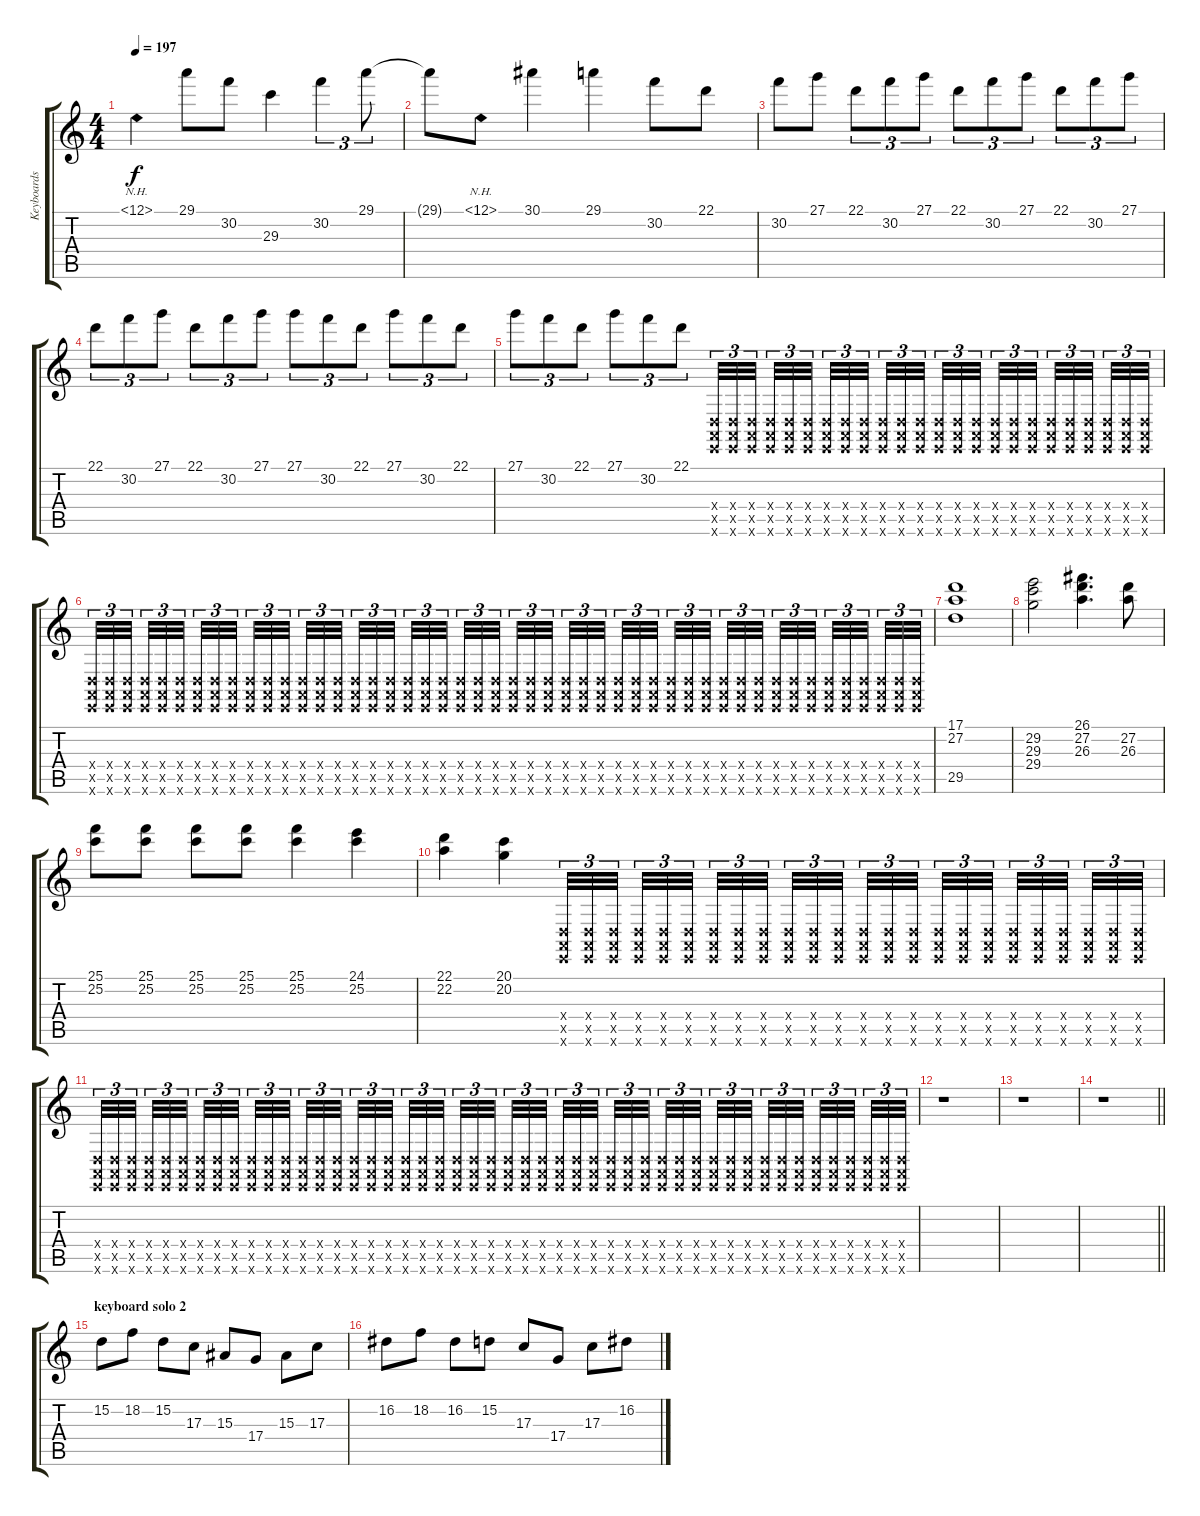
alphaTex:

\track ("Keyboards and Synths (Lord)" "Keyboards ") {instrument drawbarorgan}
\staff {score tabs}
\tuning (E4 B3 G3 D3 A2 E2) {hide}
\ts (4 4)
\tempo 197
\clef g2
\ks c
20.1{nh}.4{dy f} 29.1.8 30.2.8 29.3.4 30.2.4{tu (3 2)} 29.1.8{tu (3 2)} |
29.1{t}.8 20.1{nh}.8 30.1.4 29.1.4 30.2.8 22.1.8 |
30.2.8 27.1.8 22.1.8{tu (3 2)} 30.2.8{tu (3 2)} 27.1.8{tu (3 2)} 22.1.8{tu (3 2)} 30.2.8{tu (3 2)} 27.1.8{tu (3 2)} 22.1.8{tu (3 2)} 30.2.8{tu (3 2)} 27.1.8{tu (3 2)} |
22.1.8{tu (3 2)} 30.2.8{tu (3 2)} 27.1.8{tu (3 2)} 22.1.8{tu (3 2)} 30.2.8{tu (3 2)} 27.1.8{tu (3 2)} 27.1.8{tu (3 2)} 30.2.8{tu (3 2)} 22.1.8{tu (3 2)} 27.1.8{tu (3 2)} 30.2.8{tu (3 2)} 22.1.8{tu (3 2)} |
27.1.8{tu (3 2)} 30.2.8{tu (3 2)} 22.1.8{tu (3 2)} 27.1.8{tu (3 2)} 30.2.8{tu (3 2)} 22.1.8{tu (3 2)} (0.4{x} 0.5{x} 0.6{x}).32{tu (3 2)} (0.4{x} 0.5{x} 0.6{x}).32{tu (3 2)} (0.4{x} 0.5{x} 0.6{x}).32{tu (3 2) beam splitsecondary} (0.4{x} 0.5{x} 0.6{x}).32{tu (3 2)} (0.4{x} 0.5{x} 0.6{x}).32{tu (3 2)} (0.4{x} 0.5{x} 0.6{x}).32{tu (3 2) beam splitsecondary} (0.4{x} 0.5{x} 0.6{x}).32{tu (3 2)} (0.4{x} 0.5{x} 0.6{x}).32{tu (3 2)} (0.4{x} 0.5{x} 0.6{x}).32{tu (3 2) beam splitsecondary} (0.4{x} 0.5{x} 0.6{x}).32{tu (3 2)} (0.4{x} 0.5{x} 0.6{x}).32{tu (3 2)} (0.4{x} 0.5{x} 0.6{x}).32{tu (3 2)} (0.4{x} 0.5{x} 0.6{x}).32{tu (3 2)} (0.4{x} 0.5{x} 0.6{x}).32{tu (3 2)} (0.4{x} 0.5{x} 0.6{x}).32{tu (3 2) beam splitsecondary} (0.4{x} 0.5{x} 0.6{x}).32{tu (3 2)} (0.4{x} 0.5{x} 0.6{x}).32{tu (3 2)} (0.4{x} 0.5{x} 0.6{x}).32{tu (3 2) beam splitsecondary} (0.4{x} 0.5{x} 0.6{x}).32{tu (3 2)} (0.4{x} 0.5{x} 0.6{x}).32{tu (3 2)} (0.4{x} 0.5{x} 0.6{x}).32{tu (3 2) beam splitsecondary} (0.4{x} 0.5{x} 0.6{x}).32{tu (3 2)} (0.4{x} 0.5{x} 0.6{x}).32{tu (3 2)} (0.4{x} 0.5{x} 0.6{x}).32{tu (3 2)} |
(0.4{x} 0.5{x} 0.6{x}).32{tu (3 2)} (0.4{x} 0.5{x} 0.6{x}).32{tu (3 2)} (0.4{x} 0.5{x} 0.6{x}).32{tu (3 2) beam splitsecondary} (0.4{x} 0.5{x} 0.6{x}).32{tu (3 2)} (0.4{x} 0.5{x} 0.6{x}).32{tu (3 2)} (0.4{x} 0.5{x} 0.6{x}).32{tu (3 2) beam splitsecondary} (0.4{x} 0.5{x} 0.6{x}).32{tu (3 2)} (0.4{x} 0.5{x} 0.6{x}).32{tu (3 2)} (0.4{x} 0.5{x} 0.6{x}).32{tu (3 2) beam splitsecondary} (0.4{x} 0.5{x} 0.6{x}).32{tu (3 2)} (0.4{x} 0.5{x} 0.6{x}).32{tu (3 2)} (0.4{x} 0.5{x} 0.6{x}).32{tu (3 2)} (0.4{x} 0.5{x} 0.6{x}).32{tu (3 2)} (0.4{x} 0.5{x} 0.6{x}).32{tu (3 2)} (0.4{x} 0.5{x} 0.6{x}).32{tu (3 2) beam splitsecondary} (0.4{x} 0.5{x} 0.6{x}).32{tu (3 2)} (0.4{x} 0.5{x} 0.6{x}).32{tu (3 2)} (0.4{x} 0.5{x} 0.6{x}).32{tu (3 2) beam splitsecondary} (0.4{x} 0.5{x} 0.6{x}).32{tu (3 2)} (0.4{x} 0.5{x} 0.6{x}).32{tu (3 2)} (0.4{x} 0.5{x} 0.6{x}).32{tu (3 2) beam splitsecondary} (0.4{x} 0.5{x} 0.6{x}).32{tu (3 2)} (0.4{x} 0.5{x} 0.6{x}).32{tu (3 2)} (0.4{x} 0.5{x} 0.6{x}).32{tu (3 2)} (0.4{x} 0.5{x} 0.6{x}).32{tu (3 2)} (0.4{x} 0.5{x} 0.6{x}).32{tu (3 2)} (0.4{x} 0.5{x} 0.6{x}).32{tu (3 2) beam splitsecondary} (0.4{x} 0.5{x} 0.6{x}).32{tu (3 2)} (0.4{x} 0.5{x} 0.6{x}).32{tu (3 2)} (0.4{x} 0.5{x} 0.6{x}).32{tu (3 2) beam splitsecondary} (0.4{x} 0.5{x} 0.6{x}).32{tu (3 2)} (0.4{x} 0.5{x} 0.6{x}).32{tu (3 2)} (0.4{x} 0.5{x} 0.6{x}).32{tu (3 2) beam splitsecondary} (0.4{x} 0.5{x} 0.6{x}).32{tu (3 2)} (0.4{x} 0.5{x} 0.6{x}).32{tu (3 2)} (0.4{x} 0.5{x} 0.6{x}).32{tu (3 2)} (0.4{x} 0.5{x} 0.6{x}).32{tu (3 2)} (0.4{x} 0.5{x} 0.6{x}).32{tu (3 2)} (0.4{x} 0.5{x} 0.6{x}).32{tu (3 2) beam splitsecondary} (0.4{x} 0.5{x} 0.6{x}).32{tu (3 2)} (0.4{x} 0.5{x} 0.6{x}).32{tu (3 2)} (0.4{x} 0.5{x} 0.6{x}).32{tu (3 2) beam splitsecondary} (0.4{x} 0.5{x} 0.6{x}).32{tu (3 2)} (0.4{x} 0.5{x} 0.6{x}).32{tu (3 2)} (0.4{x} 0.5{x} 0.6{x}).32{tu (3 2) beam splitsecondary} (0.4{x} 0.5{x} 0.6{x}).32{tu (3 2)} (0.4{x} 0.5{x} 0.6{x}).32{tu (3 2)} (0.4{x} 0.5{x} 0.6{x}).32{tu (3 2)} |
(17.1 27.2 29.5).1 |
(29.2 29.3 29.4).2 (26.1 27.2 26.3).4{d} (27.2 26.3).8 |
(25.1 25.2).8 (25.1 25.2).8 (25.1 25.2).8 (25.1 25.2).8 (25.1 25.2).4 (24.1 25.2).4 |
(22.1 22.2).4 (20.1 20.2).4 (0.4{x} 0.5{x} 0.6{x}).32{tu (3 2)} (0.4{x} 0.5{x} 0.6{x}).32{tu (3 2)} (0.4{x} 0.5{x} 0.6{x}).32{tu (3 2) beam splitsecondary} (0.4{x} 0.5{x} 0.6{x}).32{tu (3 2)} (0.4{x} 0.5{x} 0.6{x}).32{tu (3 2)} (0.4{x} 0.5{x} 0.6{x}).32{tu (3 2) beam splitsecondary} (0.4{x} 0.5{x} 0.6{x}).32{tu (3 2)} (0.4{x} 0.5{x} 0.6{x}).32{tu (3 2)} (0.4{x} 0.5{x} 0.6{x}).32{tu (3 2) beam splitsecondary} (0.4{x} 0.5{x} 0.6{x}).32{tu (3 2)} (0.4{x} 0.5{x} 0.6{x}).32{tu (3 2)} (0.4{x} 0.5{x} 0.6{x}).32{tu (3 2)} (0.4{x} 0.5{x} 0.6{x}).32{tu (3 2)} (0.4{x} 0.5{x} 0.6{x}).32{tu (3 2)} (0.4{x} 0.5{x} 0.6{x}).32{tu (3 2) beam splitsecondary} (0.4{x} 0.5{x} 0.6{x}).32{tu (3 2)} (0.4{x} 0.5{x} 0.6{x}).32{tu (3 2)} (0.4{x} 0.5{x} 0.6{x}).32{tu (3 2) beam splitsecondary} (0.4{x} 0.5{x} 0.6{x}).32{tu (3 2)} (0.4{x} 0.5{x} 0.6{x}).32{tu (3 2)} (0.4{x} 0.5{x} 0.6{x}).32{tu (3 2) beam splitsecondary} (0.4{x} 0.5{x} 0.6{x}).32{tu (3 2)} (0.4{x} 0.5{x} 0.6{x}).32{tu (3 2)} (0.4{x} 0.5{x} 0.6{x}).32{tu (3 2)} |
(0.4{x} 0.5{x} 0.6{x}).32{tu (3 2)} (0.4{x} 0.5{x} 0.6{x}).32{tu (3 2)} (0.4{x} 0.5{x} 0.6{x}).32{tu (3 2) beam splitsecondary} (0.4{x} 0.5{x} 0.6{x}).32{tu (3 2)} (0.4{x} 0.5{x} 0.6{x}).32{tu (3 2)} (0.4{x} 0.5{x} 0.6{x}).32{tu (3 2) beam splitsecondary} (0.4{x} 0.5{x} 0.6{x}).32{tu (3 2)} (0.4{x} 0.5{x} 0.6{x}).32{tu (3 2)} (0.4{x} 0.5{x} 0.6{x}).32{tu (3 2) beam splitsecondary} (0.4{x} 0.5{x} 0.6{x}).32{tu (3 2)} (0.4{x} 0.5{x} 0.6{x}).32{tu (3 2)} (0.4{x} 0.5{x} 0.6{x}).32{tu (3 2)} (0.4{x} 0.5{x} 0.6{x}).32{tu (3 2)} (0.4{x} 0.5{x} 0.6{x}).32{tu (3 2)} (0.4{x} 0.5{x} 0.6{x}).32{tu (3 2) beam splitsecondary} (0.4{x} 0.5{x} 0.6{x}).32{tu (3 2)} (0.4{x} 0.5{x} 0.6{x}).32{tu (3 2)} (0.4{x} 0.5{x} 0.6{x}).32{tu (3 2) beam splitsecondary} (0.4{x} 0.5{x} 0.6{x}).32{tu (3 2)} (0.4{x} 0.5{x} 0.6{x}).32{tu (3 2)} (0.4{x} 0.5{x} 0.6{x}).32{tu (3 2) beam splitsecondary} (0.4{x} 0.5{x} 0.6{x}).32{tu (3 2)} (0.4{x} 0.5{x} 0.6{x}).32{tu (3 2)} (0.4{x} 0.5{x} 0.6{x}).32{tu (3 2)} (0.4{x} 0.5{x} 0.6{x}).32{tu (3 2)} (0.4{x} 0.5{x} 0.6{x}).32{tu (3 2)} (0.4{x} 0.5{x} 0.6{x}).32{tu (3 2) beam splitsecondary} (0.4{x} 0.5{x} 0.6{x}).32{tu (3 2)} (0.4{x} 0.5{x} 0.6{x}).32{tu (3 2)} (0.4{x} 0.5{x} 0.6{x}).32{tu (3 2) beam splitsecondary} (0.4{x} 0.5{x} 0.6{x}).32{tu (3 2)} (0.4{x} 0.5{x} 0.6{x}).32{tu (3 2)} (0.4{x} 0.5{x} 0.6{x}).32{tu (3 2) beam splitsecondary} (0.4{x} 0.5{x} 0.6{x}).32{tu (3 2)} (0.4{x} 0.5{x} 0.6{x}).32{tu (3 2)} (0.4{x} 0.5{x} 0.6{x}).32{tu (3 2)} (0.4{x} 0.5{x} 0.6{x}).32{tu (3 2)} (0.4{x} 0.5{x} 0.6{x}).32{tu (3 2)} (0.4{x} 0.5{x} 0.6{x}).32{tu (3 2) beam splitsecondary} (0.4{x} 0.5{x} 0.6{x}).32{tu (3 2)} (0.4{x} 0.5{x} 0.6{x}).32{tu (3 2)} (0.4{x} 0.5{x} 0.6{x}).32{tu (3 2) beam splitsecondary} (0.4{x} 0.5{x} 0.6{x}).32{tu (3 2)} (0.4{x} 0.5{x} 0.6{x}).32{tu (3 2)} (0.4{x} 0.5{x} 0.6{x}).32{tu (3 2) beam splitsecondary} (0.4{x} 0.5{x} 0.6{x}).32{tu (3 2)} (0.4{x} 0.5{x} 0.6{x}).32{tu (3 2)} (0.4{x} 0.5{x} 0.6{x}).32{tu (3 2)} |
r.1 |
r.1 |
\barLineRight lightlight
r.1 |
\section ("" "keyboard solo 2")
15.2.8 18.2.8 15.2.8 17.3.8 15.3.8 17.4.8 15.3.8 17.3.8 |
16.2.8 18.2.8 16.2.8 15.2.8 17.3.8 17.4.8 17.3.8 16.2.8
